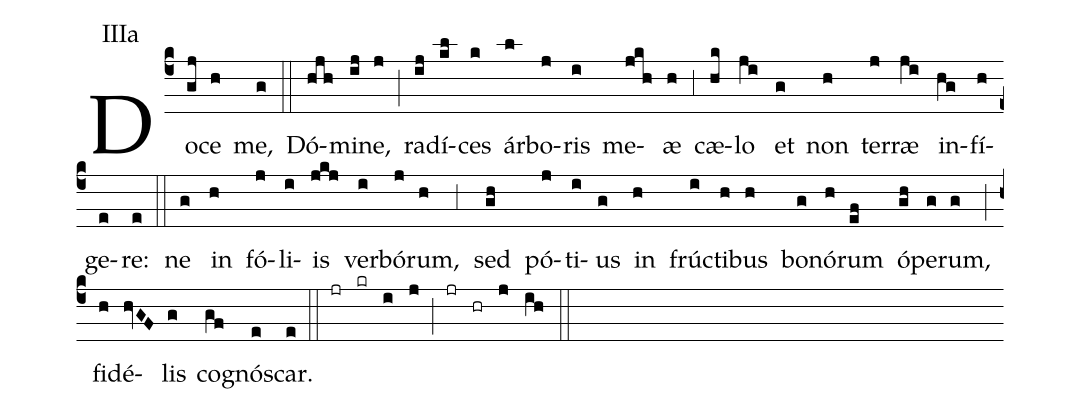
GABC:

annotation: IIIa;
%%
(c4) Do(gj)ce(h) me,(g) (::) Dó(hjh)mi(ij)ne,(j) (;) ra(ij)dí(kl)ces(k) ár(l)bo(j)ris(i) me(jkh)æ(h) (;3) cæ(hk)lo(ji) et(g) non(h) ter(j)ræ(ji) in(hg)fí(h)ge(e)re:(e) (::) ne(g) in(h) fó(j)li(i)is(jkj) ver(i)bó(j)rum,(h) (;3) sed(gh) pó(j)ti(i)us(g) in(h) frú(i)cti(h)bus(h) bo(g)nó(h)rum(ef) ó(gh)pe(g)rum,(g) (;) fi(h)dé(hvGF)lis(g) co(gf)gnó(e)scar.(e) (::) (jr)(kr)(i)(j)(;)(jr)(hr)(j)(ih)(::)
